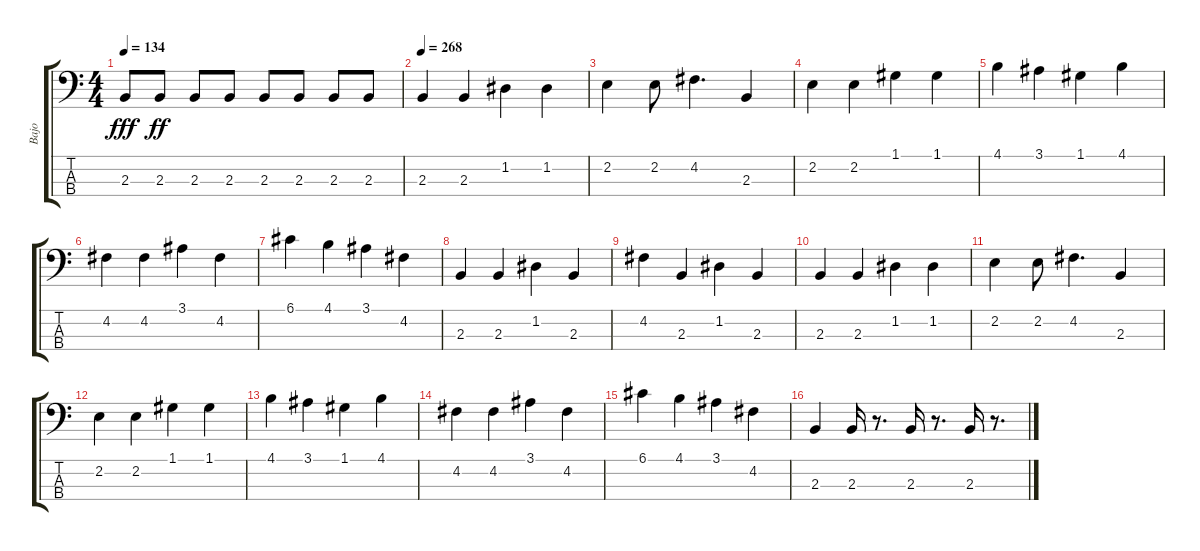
\track ("Bajo" "Bajo") {instrument electricbassfinger}
\staff {score tabs}
\tuning (G2 D2 A1 E1) {hide}
\ts (4 4)
\tempo 134
\clef f4
\ks c
2.3.8{dy fff} 2.3.8{dy ff} 2.3.8 2.3.8 2.3.8 2.3.8 2.3.8 2.3.8 |
\tempo 268
2.3.4 2.3.4 1.2.4 1.2.4 |
2.2.4 2.2.8 4.2.4{d} 2.3.4 |
2.2.4 2.2.4 1.1.4 1.1.4 |
4.1.4 3.1.4 1.1.4 4.1.4 |
4.2.4 4.2.4 3.1.4 4.2.4 |
6.1.4 4.1.4 3.1.4 4.2.4 |
2.3.4 2.3.4 1.2.4 2.3.4 |
4.2.4 2.3.4 1.2.4 2.3.4 |
2.3.4 2.3.4 1.2.4 1.2.4 |
2.2.4 2.2.8 4.2.4{d} 2.3.4 |
2.2.4 2.2.4 1.1.4 1.1.4 |
4.1.4 3.1.4 1.1.4 4.1.4 |
4.2.4 4.2.4 3.1.4 4.2.4 |
6.1.4 4.1.4 3.1.4 4.2.4 |
2.3.4 2.3.16 r.8{d} 2.3.16 r.8{d} 2.3.16 r.8{d}
